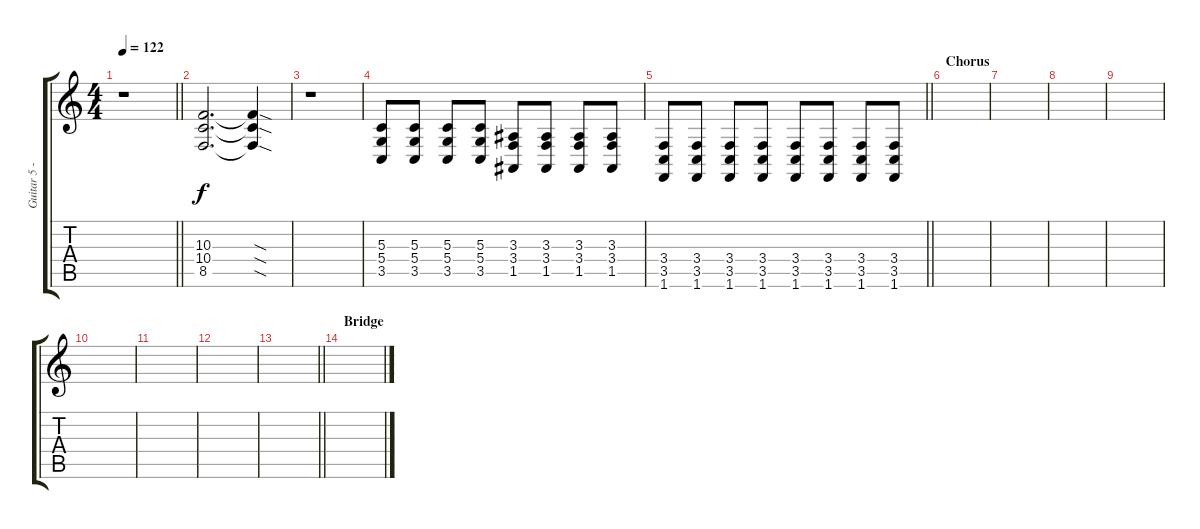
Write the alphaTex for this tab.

\track ("Guitar 5 - Rhythm (w/ chokey wah tone)" "Guitar 5 -") {instrument lead2sawtooth}
\staff {score tabs}
\tuning (E4 B3 G3 D3 A2 E2) {hide}
\ts (4 4)
\tempo 122
\clef g2
\barLineRight lightlight
\ks c
r.1{dy f} |
(10.3 10.4 8.5).2{d} (10.3{sod t} 10.4{sod t} 8.5{sod t}).4 |
r.1 |
(5.3 5.4 3.5).8 (5.3 5.4 3.5).8 (5.3 5.4 3.5).8 (5.3 5.4 3.5).8 (3.3 3.4 1.5).8 (3.3 3.4 1.5).8 (3.3 3.4 1.5).8 (3.3 3.4 1.5).8 |
\barLineRight lightlight
(3.4 3.5 1.6).8 (3.4 3.5 1.6).8 (3.4 3.5 1.6).8 (3.4 3.5 1.6).8 (3.4 3.5 1.6).8 (3.4 3.5 1.6).8 (3.4 3.5 1.6).8 (3.4 3.5 1.6).8 |
\section ("" "Chorus")
|
|
|
|
|
|
|
\barLineRight lightlight
|
\section ("" "Bridge")
